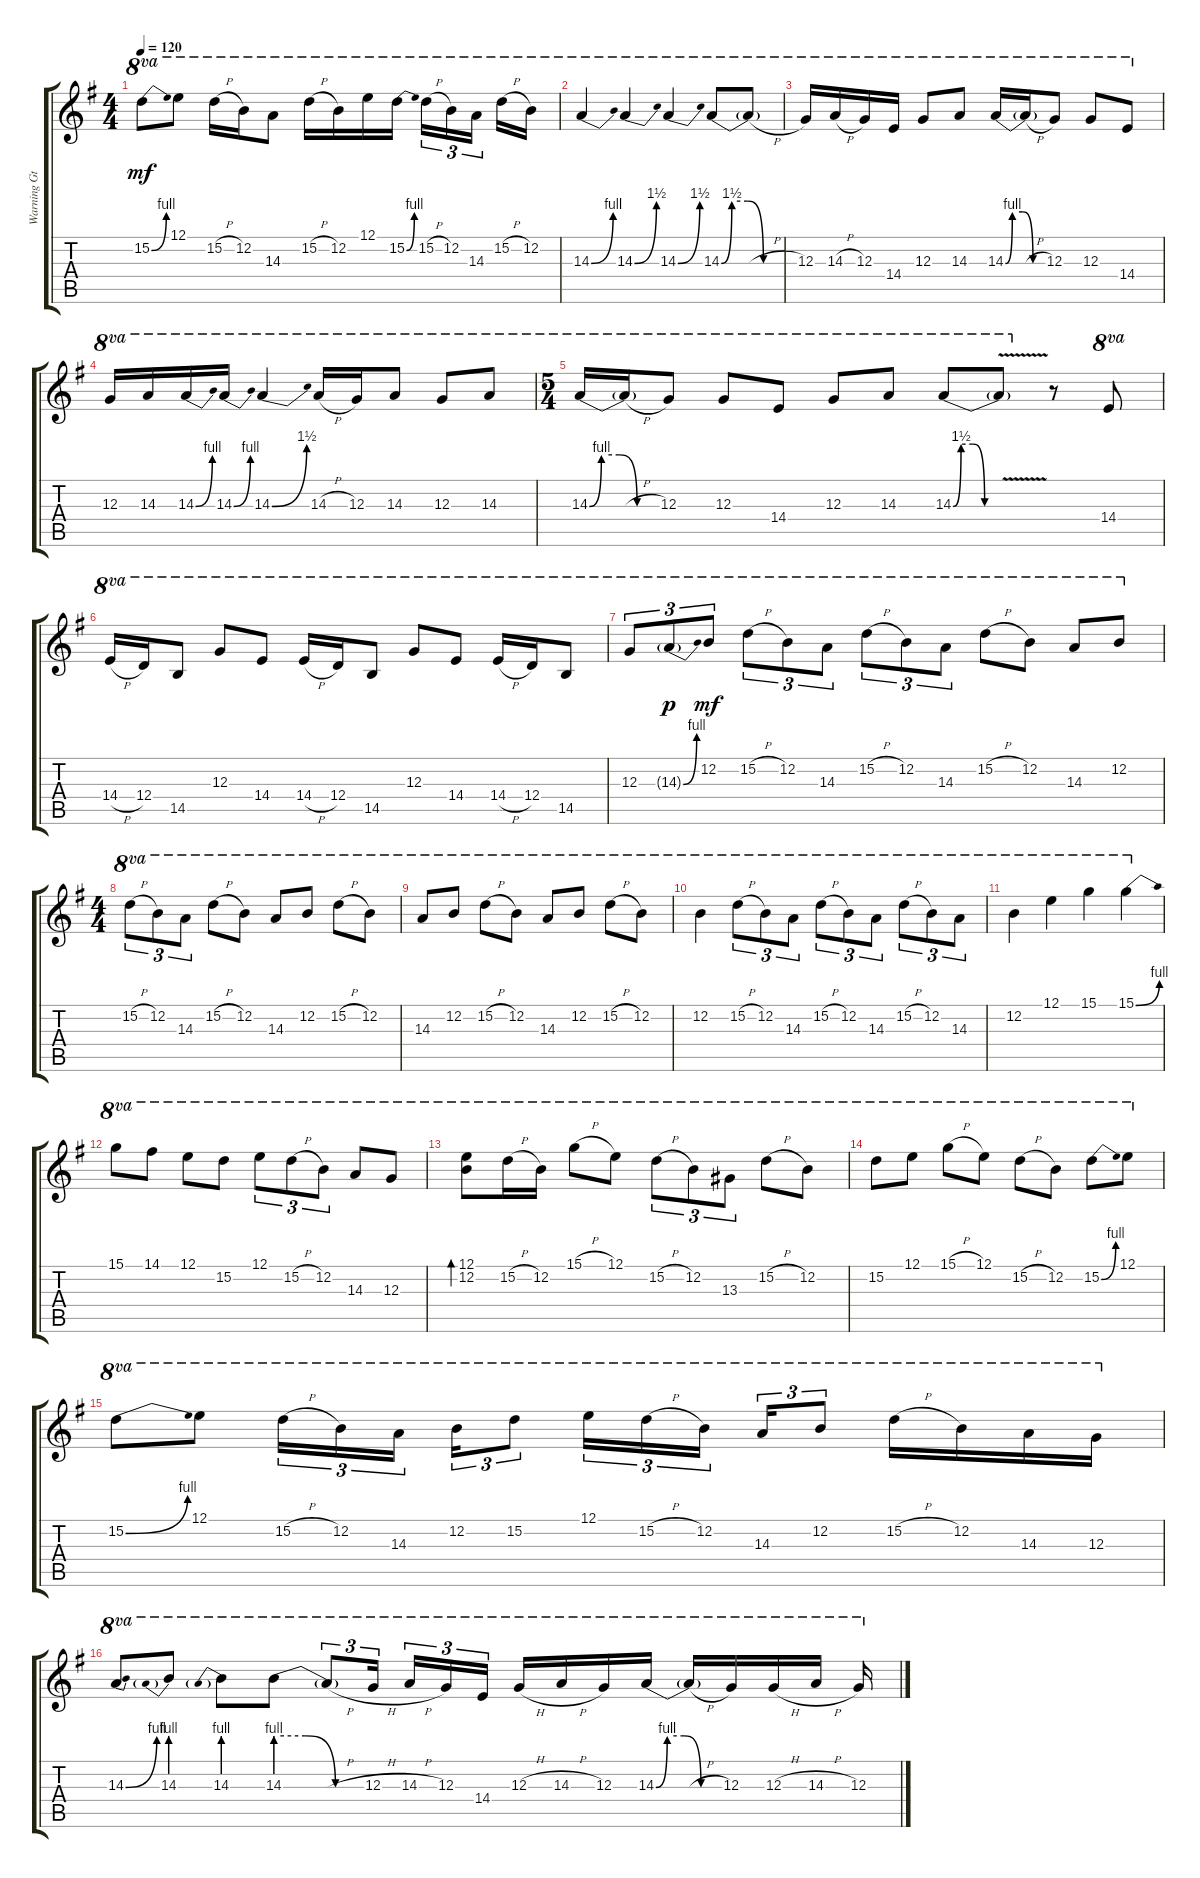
\track ("Warning Gtr. 1 (Dist.)" "Warning Gt") {instrument distortionguitar}
\staff {score tabs}
\tuning (E4 B3 G3 D3 A2 E2) {hide}
\ts (4 4)
\tempo 120
\clef g2
\ks g
15.2{be (bend 0 0 60 4)}.8{ot 8va dy mf} 12.1.8{ot 8va} 15.2{h}.16{ot 8va} 12.2.16{ot 8va} 14.3.8{ot 8va} 15.2{h}.16{ot 8va} 12.2.16{ot 8va} 12.1.16{ot 8va} 15.2{be (bend 0 0 60 4)}.16{ot 8va} 15.2{h}.16{tu (3 2) ot 8va} 12.2.16{tu (3 2) ot 8va} 14.3.16{tu (3 2) ot 8va beam splitsecondary} 15.2{h}.16{ot 8va} 12.2.16{ot 8va} |
14.3{be (bend 0 0 60 4)}.4{ot 8va} 14.3{be (bend 0 0 60 6)}.4{ot 8va} 14.3{be (bend 0 0 60 6)}.4{ot 8va} 14.3{be (custom 0 0 10 6 25 6 40 0 60 0)}.8{ot 8va} 14.3{h t}.8{ot 8va} |
12.3.16{ot 8va} 14.3{h}.16{ot 8va} 12.3.16{ot 8va} 14.4.16{ot 8va} 12.3.8{ot 8va} 14.3.8{ot 8va} 14.3{be (custom 0 0 10 4 25 4 40 0 60 0)}.16{ot 8va} 14.3{h t}.16{ot 8va} 12.3.8{ot 8va} 12.3.8{ot 8va} 14.4.8{ot 8va} |
12.3.16{ot 8va} 14.3.16{ot 8va} 14.3{be (bend 0 0 60 4)}.16{ot 8va} 14.3{be (bend 0 0 60 4)}.16{ot 8va} 14.3{be (bend 0 0 60 6)}.4{ot 8va} 14.3{h}.16{ot 8va} 12.3.16{ot 8va} 14.3.8{ot 8va} 12.3.8{ot 8va} 14.3.8{ot 8va} |
\ts (5 4)
14.3{be (custom 0 0 10 4 25 4 40 0 60 0)}.16{ot 8va} 14.3{h t}.16{ot 8va} 12.3.8{ot 8va} 12.3.8{ot 8va} 14.4.8{ot 8va} 12.3.8{ot 8va} 14.3.8{ot 8va} 14.3{be (custom 0 0 10 6 25 6 40 0 60 0)}.8{ot 8va} 14.3{v t}.8{ot 8va} r.8 14.4.8{ot 8va} |
14.4{h}.16{ot 8va} 12.4.16{ot 8va} 14.5.8{ot 8va} 12.3.8{ot 8va} 14.4.8{ot 8va} 14.4{h}.16{ot 8va} 12.4.16{ot 8va} 14.5.8{ot 8va} 12.3.8{ot 8va} 14.4.8{ot 8va} 14.4{h}.16{ot 8va} 12.4.16{ot 8va} 14.5.8{ot 8va} |
12.3.8{tu (3 2) ot 8va} 14.3{be (bend 0 0 60 4) g}.8{tu (3 2) ot 8va dy p} 12.2.8{tu (3 2) ot 8va dy mf} 15.2{h}.8{tu (3 2) ot 8va} 12.2.8{tu (3 2) ot 8va} 14.3.8{tu (3 2) ot 8va} 15.2{h}.8{tu (3 2) ot 8va} 12.2.8{tu (3 2) ot 8va} 14.3.8{tu (3 2) ot 8va} 15.2{h}.8{ot 8va} 12.2.8{ot 8va} 14.3.8{ot 8va} 12.2.8{ot 8va} |
\ts (4 4)
15.2{h}.8{tu (3 2) ot 8va} 12.2.8{tu (3 2) ot 8va} 14.3.8{tu (3 2) ot 8va} 15.2{h}.8{ot 8va} 12.2.8{ot 8va} 14.3.8{ot 8va} 12.2.8{ot 8va} 15.2{h}.8{ot 8va} 12.2.8{ot 8va} |
14.3.8{ot 8va} 12.2.8{ot 8va} 15.2{h}.8{ot 8va} 12.2.8{ot 8va} 14.3.8{ot 8va} 12.2.8{ot 8va} 15.2{h}.8{ot 8va} 12.2.8{ot 8va} |
12.2.4{ot 8va} 15.2{h}.8{tu (3 2) ot 8va} 12.2.8{tu (3 2) ot 8va} 14.3.8{tu (3 2) ot 8va} 15.2{h}.8{tu (3 2) ot 8va} 12.2.8{tu (3 2) ot 8va} 14.3.8{tu (3 2) ot 8va} 15.2{h}.8{tu (3 2) ot 8va} 12.2.8{tu (3 2) ot 8va} 14.3.8{tu (3 2) ot 8va} |
12.2.4{ot 8va} 12.1.4{ot 8va} 15.1.4{ot 8va} 15.1{be (bend 0 0 60 4)}.4{ot 8va} |
15.1.8{ot 8va} 14.1.8{ot 8va} 12.1.8{ot 8va} 15.2.8{ot 8va} 12.1.8{tu (3 2) ot 8va} 15.2{h}.8{tu (3 2) ot 8va} 12.2.8{tu (3 2) ot 8va} 14.3.8{ot 8va} 12.3.8{ot 8va} |
(12.1 12.2).8{bd 30 ot 8va} 15.2{h}.16{ot 8va} 12.2.16{ot 8va} 15.1{h}.8{ot 8va} 12.1.8{ot 8va} 15.2{h}.8{tu (3 2) ot 8va} 12.2.8{tu (3 2) ot 8va} 13.3.8{tu (3 2) ot 8va} 15.2{h}.8{ot 8va} 12.2.8{ot 8va} |
15.2.8{ot 8va} 12.1.8{ot 8va} 15.1{h}.8{ot 8va} 12.1.8{ot 8va} 15.2{h}.8{ot 8va} 12.2.8{ot 8va} 15.2{be (bend 0 0 60 4)}.8{ot 8va} 12.1.8{ot 8va} |
15.2{be (bend 0 0 60 4)}.8{ot 8va} 12.1.8{ot 8va} 15.2{h}.16{tu (3 2) ot 8va} 12.2.16{tu (3 2) ot 8va} 14.3.16{tu (3 2) ot 8va beam splitsecondary} 12.2.16{tu (3 2) ot 8va} 15.2.8{tu (3 2) ot 8va} 12.1.16{tu (3 2) ot 8va} 15.2{h}.16{tu (3 2) ot 8va} 12.2.16{tu (3 2) ot 8va beam splitsecondary} 14.3.16{tu (3 2) ot 8va} 12.2.8{tu (3 2) ot 8va} 15.2{h}.16{ot 8va} 12.2.16{ot 8va} 14.3.16{ot 8va} 12.3.16{ot 8va} |
14.3{be (bend 0 0 60 4)}.8{ot 8va} 14.3{be (prebend 0 4 60 4)}.8{ot 8va} 14.3{be (prebend 0 4 60 4)}.8{ot 8va} 14.3{be (custom 0 4 20 4 40 0 60 0)}.8{ot 8va} 14.3{h t}.8{tu (3 2) ot 8va} 12.3{h}.16{tu (3 2) ot 8va beam splitsecondary} 14.3{h}.16{tu (3 2) ot 8va} 12.3.16{tu (3 2) ot 8va} 14.4.16{tu (3 2) ot 8va} 12.3{h}.16{ot 8va} 14.3{h}.16{ot 8va} 12.3.16{ot 8va} 14.3{be (custom 0 0 10 4 25 4 40 0 60 0)}.16{ot 8va} 14.3{h t}.16{ot 8va} 12.3.16{ot 8va} 12.3{h}.16{ot 8va} 14.3{h}.16{ot 8va} 12.3.16{ot 8va}
